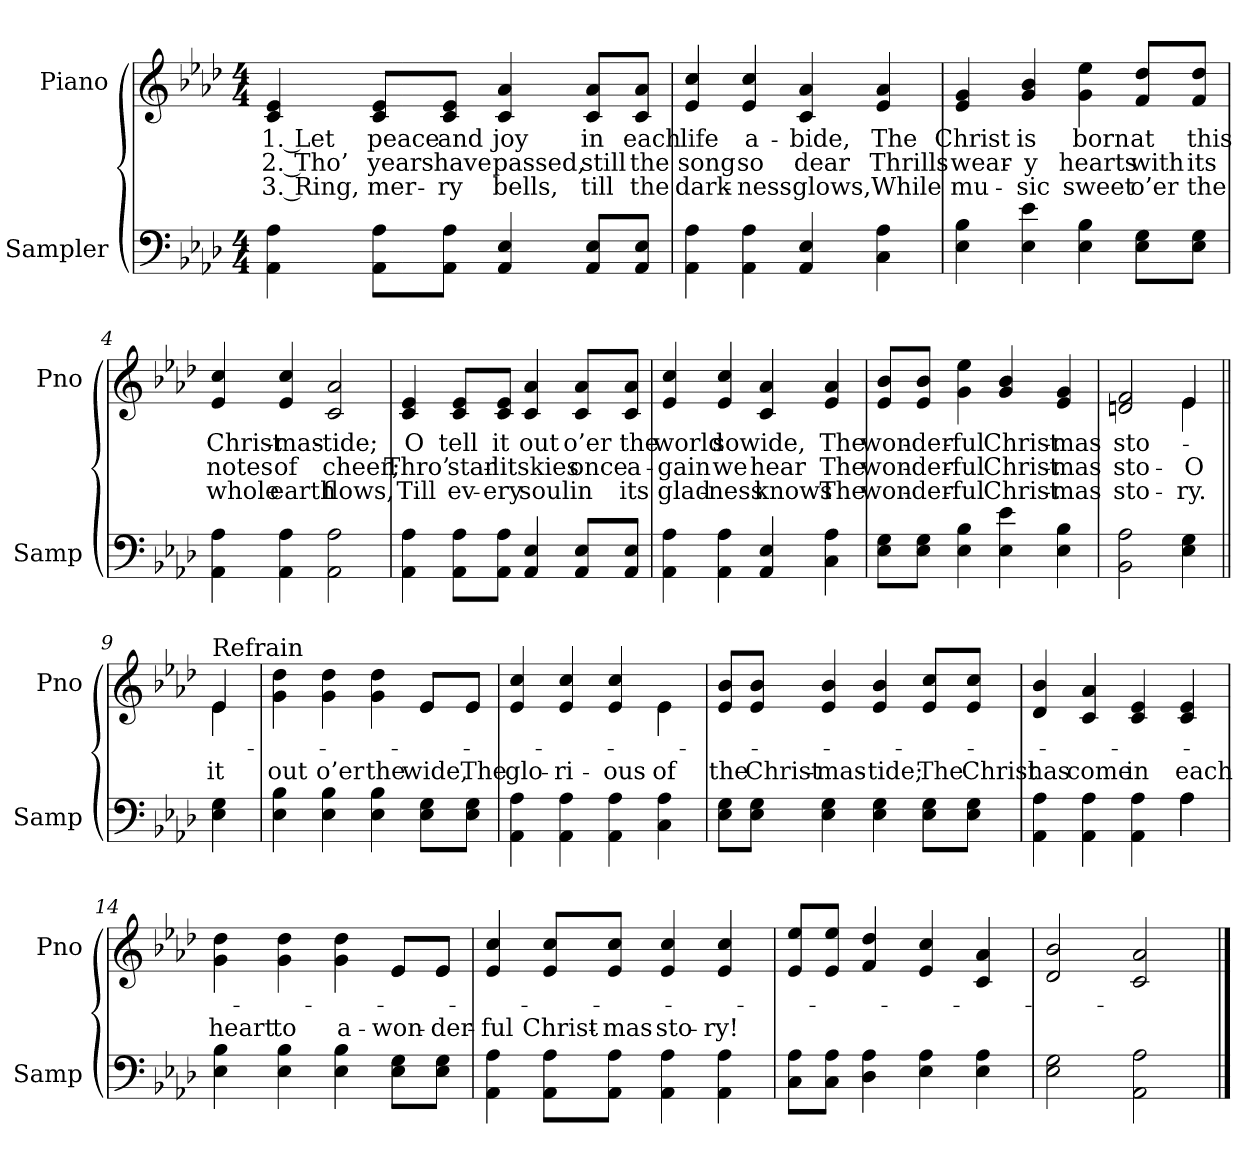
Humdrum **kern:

**kern	**kern	**text	**text	**text
*part2	*part1	*part1	*part1	*part1
*staff2	*staff1	*staff1	*staff1	*staff1
*I"Sampler	*I"Piano	*	*	*
*I'Samp	*I'Pno	*	*	*
*clefF4	*clefG2	*	*	*
*k[b-e-a-d-]	*k[b-e-a-d-]	*	*	*
*A-:	*A-:	*	*	*
*M4/4	*M4/4	*	*	*
=1	=1	=1	=1	=1
4AA- 4A-	4c 4e-	1. Let	2. Tho’	3. Ring,
8AA-\ 8A-\L	8c/ 8e-/L	peace	years	mer-
8AA-\ 8A-\J	8c/ 8e-/J	and	have	-ry
4AA- 4E-	4c 4a-	joy	passed,	bells,
8AA-/ 8E-/L	8c/ 8a-/L	in	still	till
8AA-/ 8E-/J	8c/ 8a-/J	each	the	the
=2	=2	=2	=2	=2
4AA- 4A-	4e- 4cc	life	song	dark-
4AA- 4A-	4e- 4cc	a-	so	-ness
4AA- 4E-	4c 4a-	-bide,	dear	glows,
4C 4A-	4e- 4a-	The	Thrills	While
=3	=3	=3	=3	=3
4E- 4B-	4e- 4g	Christ	wear-	mu-
4E- 4e-	4g 4b-	is	-y	-sic
4E- 4B-	4g 4ee-	born	hearts	sweet
8E-\ 8G\L	8f/ 8dd-/L	at	with	o’er
8E-\ 8G\J	8f/ 8dd-/J	this	its	the
=4	=4	=4	=4	=4
4AA- 4A-	4e- 4cc	Christ-	notes	whole
4AA- 4A-	4e- 4cc	-mas-	of	earth
2AA- 2A-	2c 2a-	-tide;	cheer;	flows,
=5	=5	=5	=5	=5
4AA- 4A-	4c 4e-	O	Thro’	Till
8AA-\ 8A-\L	8c/ 8e-/L	tell	star-	ev-
8AA-\ 8A-\J	8c/ 8e-/J	it	-lit	-ery
4AA- 4E-	4c 4a-	out	skies	soul
8AA-/ 8E-/L	8c/ 8a-/L	o’er	once	in
8AA-/ 8E-/J	8c/ 8a-/J	the	a-	its
=6	=6	=6	=6	=6
4AA- 4A-	4e- 4cc	world	-gain	glad-
4AA- 4A-	4e- 4cc	so	we	-ness
4AA- 4E-	4c 4a-	wide,	hear	knows
4C 4A-	4e- 4a-	The	The	The
=7	=7	=7	=7	=7
8E-\ 8G\L	8e-/ 8b-/L	won-	won-	won-
8E-\ 8G\J	8e-/ 8b-/J	-der-	-der-	-der-
4E- 4B-	4g 4ee-	-ful	-ful	-ful
4E- 4e-	4g 4b-	Christ-	Christ-	Christ-
4E- 4B-	4e- 4g	-mas	-mas	-mas
=8	=8	=8	=8	=8
*	*^	*	*	*
2BB- 2A-	2dn 2f	2ryy	sto-	sto-	sto-
4E- 4G	4e-/	4e-	.	O	-ry.
=9||	=9||	=9||	=9||	=9||	=9||
!	!LO:TX:t=Refrain	!	!	!	!
4E- 4G	4e-/	4e-	.	it	.
=10	=10	=10	=10	=10	=10
4E- 4B-	4g 4dd-	2.ryy	.	out	.
4E- 4B-	4g 4dd-	.	.	o’er	.
4E- 4B-	4g 4dd-	.	.	the	.
8E-\ 8G\L	8e-/L	8e-/L	.	wide,	.
8E-\ 8G\J	8e-/J	8e-/J	.	The	.
=11	=11	=11	=11	=11	=11
4AA- 4A-	4e- 4cc	2.ryy	.	glo-	.
4AA- 4A-	4e- 4cc	.	.	-ri-	.
4AA- 4A-	4e- 4cc	.	.	-ous	.
4C 4A-	4e-\	4e-	.	of	.
*	*v	*v	*	*	*
=12	=12	=12	=12	=12
8E-\ 8G\L	8e-/ 8b-/L	.	the	.
8E-\ 8G\J	8e-/ 8b-/J	.	Christ-	.
4E- 4G	4e- 4b-	.	-mas-	.
4E- 4G	4e- 4b-	.	-tide;	.
8E-\ 8G\L	8e-/ 8cc/L	.	The	.
8E-\ 8G\J	8e-/ 8cc/J	.	Christ	.
=13	=13	=13	=13	=13
*^	*	*	*	*
4AA- 4A-	2.ryy	4d- 4b-	.	has	.
4AA- 4A-	.	4c 4a-	.	come	.
4AA- 4A-	.	4c 4e-	.	in	.
4A-\	4A-	4c 4e-	.	each	.
*v	*v	*	*	*	*
=14	=14	=14	=14	=14
*	*^	*	*	*
4E- 4B-	4g 4dd-	2.ryy	.	heart	.
4E- 4B-	4g 4dd-	.	.	to	.
4E- 4B-	4g 4dd-	.	.	a-	.
8E-\ 8G\L	8e-/L	8e-/L	.	won-	.
8E-\ 8G\J	8e-/J	8e-/J	.	-der-	.
*	*v	*v	*	*	*
=15	=15	=15	=15	=15
4AA- 4A-	4e- 4cc	.	-ful	.
8AA-\ 8A-\L	8e-/ 8cc/L	.	Christ-	.
8AA-\ 8A-\J	8e-/ 8cc/J	.	-mas	.
4AA- 4A-	4e- 4cc	.	sto-	.
4AA- 4A-	4e- 4cc	.	-ry!	.
=16	=16	=16	=16	=16
8C\ 8A-\L	8e-/ 8ee-/L	.	.	.
8C\ 8A-\J	8e-/ 8ee-/J	.	.	.
4D- 4A-	4f 4dd-	.	.	.
4E- 4A-	4e- 4cc	.	.	.
4E- 4A-	4c 4a-	.	.	.
=17	=17	=17	=17	=17
2E- 2G	2d- 2b-	.	.	.
2AA- 2A-	2c 2a-	.	.	.
==	==	==	==	==
*-	*-	*-	*-	*-
